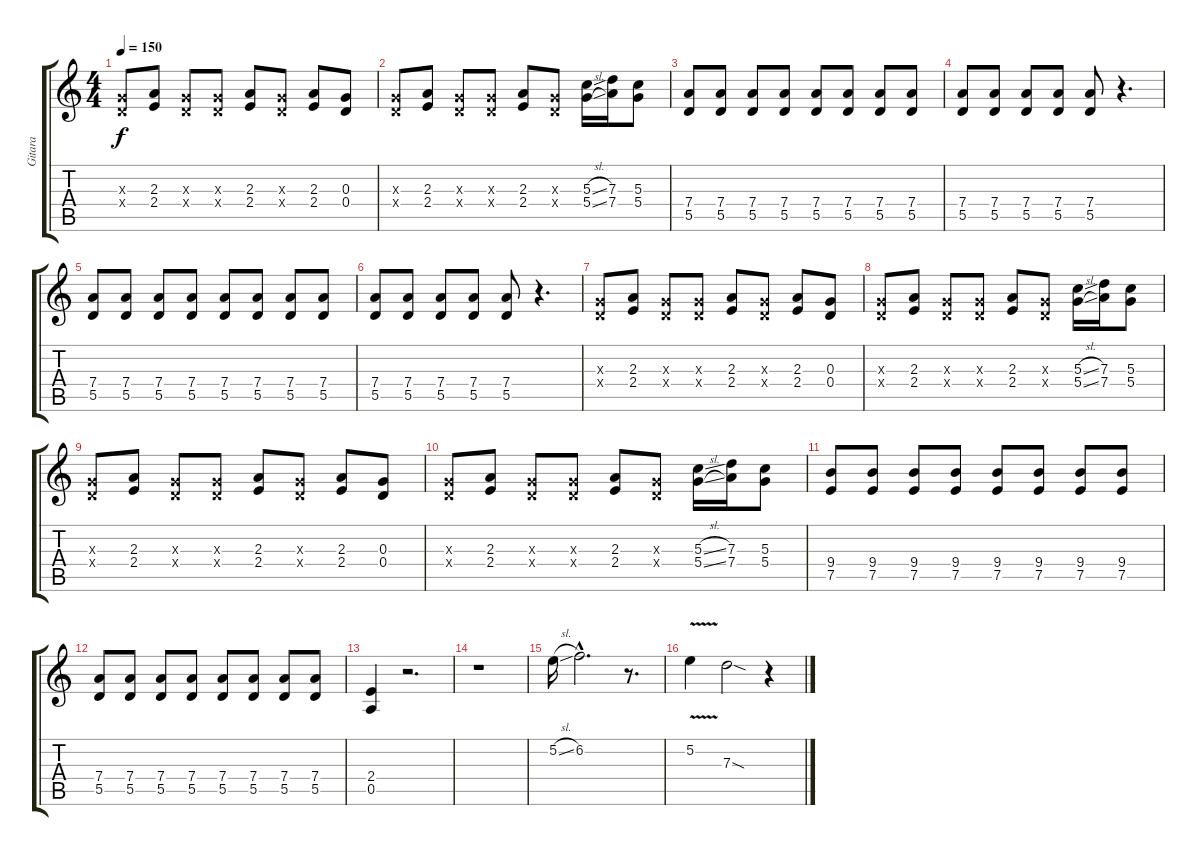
\track ("Gitara" "Gitara") {instrument overdrivenguitar}
\staff {score tabs}
\tuning (E4 B3 G3 D3 A2 E2) {hide}
\ts (4 4)
\tempo 150
\clef g2
\ks c
(0.3{x} 0.4{x}).8{dy f} (2.3 2.4).8 (0.3{x} 0.4{x}).8 (0.3{x} 0.4{x}).8 (2.3 2.4).8 (0.3{x} 0.4{x}).8 (2.3 2.4).8 (0.3 0.4).8 |
(0.3{x} 0.4{x}).8 (2.3 2.4).8 (0.3{x} 0.4{x}).8 (0.3{x} 0.4{x}).8 (2.3 2.4).8 (0.3{x} 0.4{x}).8 (5.3{sl} 5.4{sl}).16 (7.3 7.4).16 (5.3 5.4).8 |
(7.4 5.5).8 (7.4 5.5).8 (7.4 5.5).8 (7.4 5.5).8 (7.4 5.5).8 (7.4 5.5).8 (7.4 5.5).8 (7.4 5.5).8 |
(7.4 5.5).8 (7.4 5.5).8 (7.4 5.5).8 (7.4 5.5).8 (7.4 5.5).8 r.4{d} |
(7.4 5.5).8 (7.4 5.5).8 (7.4 5.5).8 (7.4 5.5).8 (7.4 5.5).8 (7.4 5.5).8 (7.4 5.5).8 (7.4 5.5).8 |
(7.4 5.5).8 (7.4 5.5).8 (7.4 5.5).8 (7.4 5.5).8 (7.4 5.5).8 r.4{d} |
(0.3{x} 0.4{x}).8 (2.3 2.4).8 (0.3{x} 0.4{x}).8 (0.3{x} 0.4{x}).8 (2.3 2.4).8 (0.3{x} 0.4{x}).8 (2.3 2.4).8 (0.3 0.4).8 |
(0.3{x} 0.4{x}).8 (2.3 2.4).8 (0.3{x} 0.4{x}).8 (0.3{x} 0.4{x}).8 (2.3 2.4).8 (0.3{x} 0.4{x}).8 (5.3{sl} 5.4{sl}).16 (7.3 7.4).16 (5.3 5.4).8 |
(0.3{x} 0.4{x}).8 (2.3 2.4).8 (0.3{x} 0.4{x}).8 (0.3{x} 0.4{x}).8 (2.3 2.4).8 (0.3{x} 0.4{x}).8 (2.3 2.4).8 (0.3 0.4).8 |
(0.3{x} 0.4{x}).8 (2.3 2.4).8 (0.3{x} 0.4{x}).8 (0.3{x} 0.4{x}).8 (2.3 2.4).8 (0.3{x} 0.4{x}).8 (5.3{sl} 5.4{sl}).16 (7.3 7.4).16 (5.3 5.4).8 |
(9.4 7.5).8 (9.4 7.5).8 (9.4 7.5).8 (9.4 7.5).8 (9.4 7.5).8 (9.4 7.5).8 (9.4 7.5).8 (9.4 7.5).8 |
(7.4 5.5).8 (7.4 5.5).8 (7.4 5.5).8 (7.4 5.5).8 (7.4 5.5).8 (7.4 5.5).8 (7.4 5.5).8 (7.4 5.5).8 |
(2.4 0.5).4 r.2{d} |
r.1 |
5.2{sl}.16 6.2{hac}.2{d} r.8{d} |
5.2{v}.4 7.3{sod}.2 r.4
